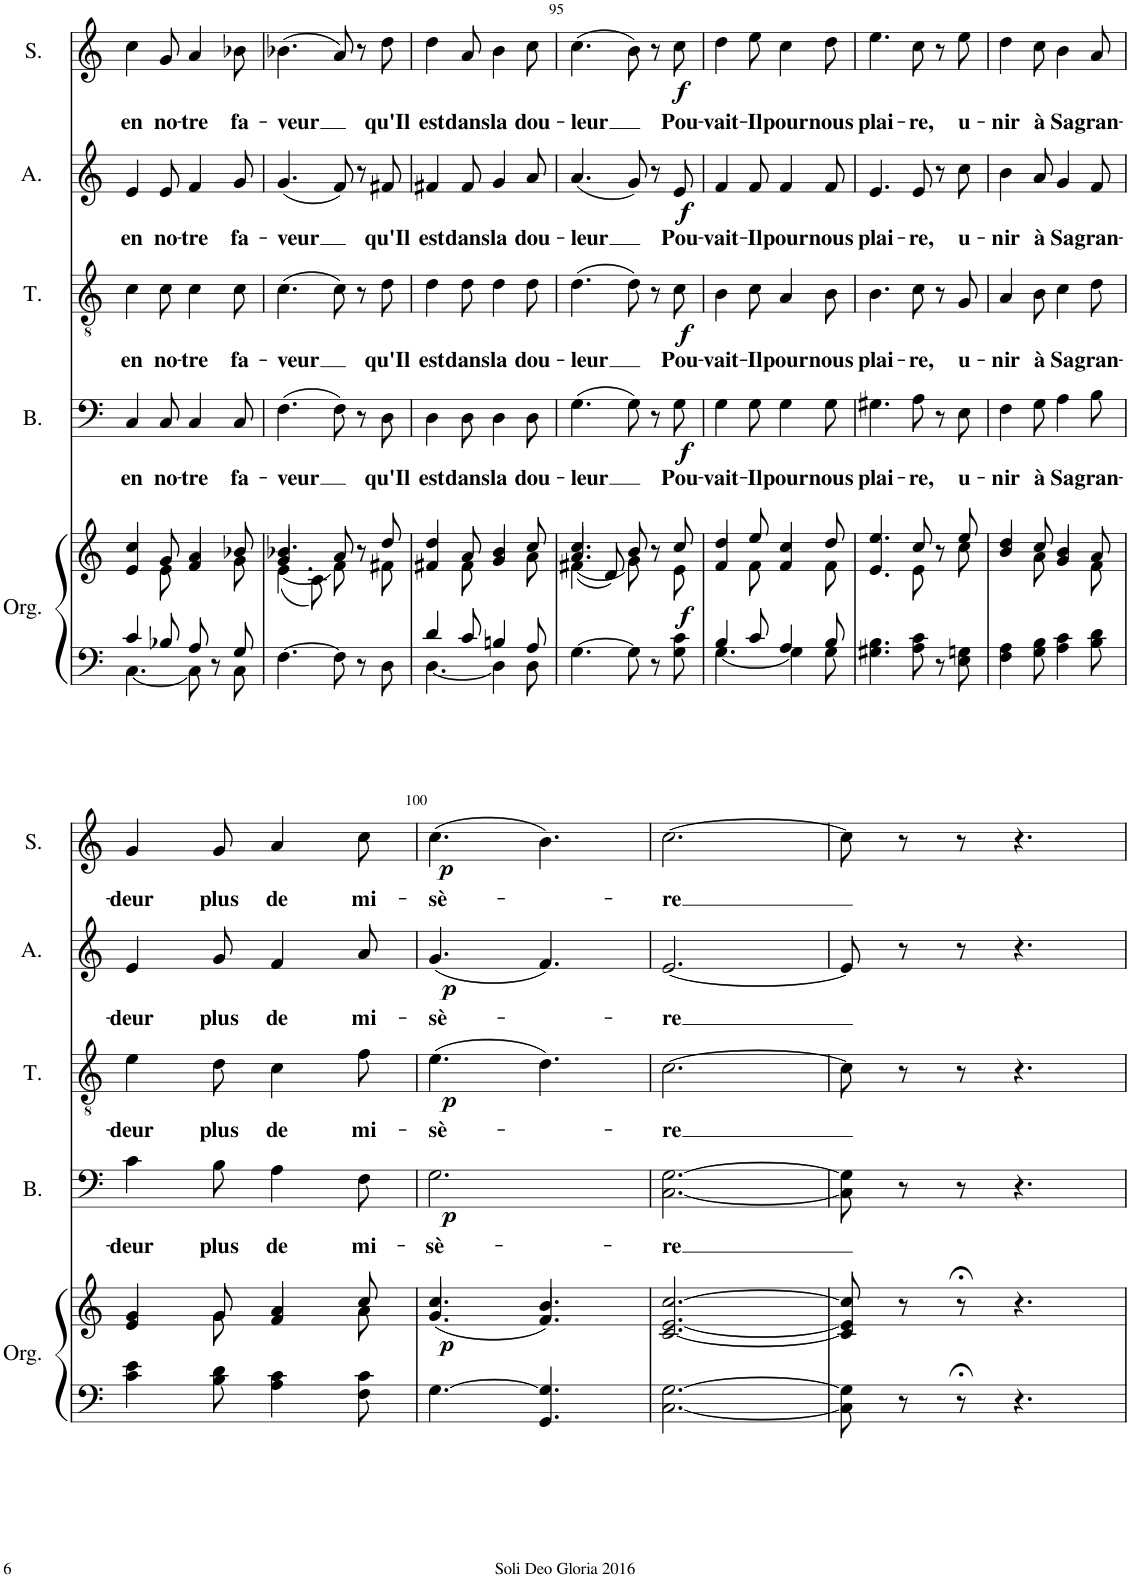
**kern	**kern	**dynam	**kern	**text	**dynam	**kern	**text	**dynam	**kern	**text	**dynam	**kern	**text	**dynam
*part5	*part5	*part5	*part4	*part4	*part4	*part3	*part3	*part3	*part2	*part2	*part2	*part1	*part1	*part1
*staff6	*staff5	*staff5/6	*staff4	*staff4	*staff4	*staff3	*staff3	*staff3	*staff2	*staff2	*staff2	*staff1	*staff1	*staff1
*I"Orgue	*	*	*I"Bass	*	*	*I"Ténor	*	*	*I"Alto	*	*	*I"Soprano	*	*
*I'Org.	*	*	*I'B.	*	*	*I'T.	*	*	*I'A.	*	*	*I'S.	*	*
!!LO:PB:g=z
*clefF4	*clefG2	*	*clefF4	*	*	*clefGv2	*	*	*clefG2	*	*	*clefG2	*	*
*k[]	*k[]	*	*k[]	*	*	*k[]	*	*	*k[]	*	*	*k[]	*	*
*M6/8	*M6/8	*	*M6/8	*	*	*M6/8	*	*	*M6/8	*	*	*M6/8	*	*
=92	=92	=92	=92	=92	=92	=92	=92	=92	=92	=92	=92	=92	=92	=92
*^	*^	*	*	*	*	*	*	*	*	*	*	*	*	*
!	!	!	!	!	!	!LO:LY:b	!	!	!LO:LY:b	!	!	!LO:LY:b	!	!	!LO:LY:b	!
4c/	[4.C\	4cc/	4e/	.	4C/	en	.	4c\	en	.	4e/	en	.	4cc\	en	.
!	!	!	!	!	!	!LO:LY:b	!	!	!LO:LY:b	!	!	!LO:LY:b	!	!	!LO:LY:b	!
8B-X/	.	8g/	8e\	.	8C/	no-	.	8c\	no-	.	8e/	no-	.	8g/	no-	.
!	!	!	!	!	!	!LO:LY:b	!	!	!LO:LY:b	!	!	!LO:LY:b	!	!	!LO:LY:b	!
8A/	8C\L]	4a/	4f/	.	4C/	-tre	.	4c\	-tre	.	4f/	-tre	.	4a/	-tre	.
8r	8ryy	.	.	.	.	.	.	.	.	.	.	.	.	.	.	.
!	!	!	!	!	!	!LO:LY:b	!	!	!LO:LY:b	!	!	!LO:LY:b	!	!	!LO:LY:b	!
8G/	8C\J	8b-X/	8g\	.	8C/	fa-	.	8c\	fa-	.	8g/	fa-	.	8b-X\	fa-	.
=93	=93	=93	=93	=93	=93	=93	=93	=93	=93	=93	=93	=93	=93	=93	=93	=93
*	*	*	*^	*	*	*	*	*	*	*	*	*	*	*	*	*
!	!	!	!	!	!	!	!LO:LY:b	!	!	!LO:LY:b	!	!	!LO:LY:b	!	!	!LO:LY:b	!
*v	*v	*	*	*	*	*	*	*	*	*	*	*	*	*	*	*	*
[4.F\	4.b-X/	(4.g/	(4e\	.	(4.F\	-veur	.	(4.c\	-veur	.	(4.g/	-veur	.	(4.b-X\	-veur	.
.	.	.	8c\)	.	.	.	.	.	.	.	.	.	.	.	.	.
8F\]	8a/	8f\L)	4.ryy	.	8F\)	.	.	8c\)	.	.	8f/)	.	.	8a/)	.	.
8r	8r	8ryy	.	.	8r	.	.	8r	.	.	8r	.	.	8r	.	.
!	!	!	!	!	!	!LO:LY:b	!	!	!LO:LY:b	!	!	!LO:LY:b	!	!	!LO:LY:b	!
8D\	8dd/	8f#X\J	.	.	8D\	qu'Il	.	8d\	qu'Il	.	8f#X/	qu'Il	.	8dd\	qu'Il	.
*	*	*v	*v	*	*	*	*	*	*	*	*	*	*	*	*	*
=94	=94	=94	=94	=94	=94	=94	=94	=94	=94	=94	=94	=94	=94	=94	=94
*^	*	*	*	*	*	*	*	*	*	*	*	*	*	*	*
!	!	!	!	!	!	!LO:LY:b	!	!	!LO:LY:b	!	!	!LO:LY:b	!	!	!LO:LY:b	!
4d/	[4.D\	4dd/	4f#X/	.	4D\	est	.	4d\	est	.	4f#X/	est	.	4dd\	est	.
!	!	!	!	!	!	!LO:LY:b	!	!	!LO:LY:b	!	!	!LO:LY:b	!	!	!LO:LY:b	!
8c/	.	8a/	8f#\	.	8D\	dans	.	8d\	dans	.	8f#/	dans	.	8a/	dans	.
!	!	!	!	!	!	!LO:LY:b	!	!	!LO:LY:b	!	!	!LO:LY:b	!	!	!LO:LY:b	!
4Bn/	4D\]	4b/	4g/	.	4D\	la	.	4d\	la	.	4g/	la	.	4b\	la	.
!	!	!	!	!	!	!LO:LY:b	!	!	!LO:LY:b	!	!	!LO:LY:b	!	!	!LO:LY:b	!
8A/	8D\	8cc/	8a\	.	8D\	dou-	.	8d\	dou-	.	8a/	dou-	.	8cc\	dou-	.
=95	=95	=95	=95	=95	=95	=95	=95	=95	=95	=95	=95	=95	=95	=95	=95	=95
*	*	*	*^	*	*	*	*	*	*	*	*	*	*	*	*	*
!	!	!	!	!	!	!	!LO:LY:b	!	!	!LO:LY:b	!	!	!LO:LY:b	!	!	!LO:LY:b	!
*v	*v	*	*	*	*	*	*	*	*	*	*	*	*	*	*	*	*
[4.G\	4.cc/	(4.a/	(4f#X\	.	(4.G\	-leur	.	(4.d\	-leur	.	(4.a/	-leur	.	(4.cc\	-leur	.
.	.	.	8d/)	.	.	.	.	.	.	.	.	.	.	.	.	.
8G\]	8b/	8g\L)	4.ryy	.	8G\)	.	.	8d\)	.	.	8g/)	.	.	8b\)	.	.
8r	8r	8ryy	.	.	8r	.	.	8r	.	.	8r	.	.	8r	.	.
!	!	!	!	!LO:DY:b	!	!LO:LY:b	!LO:DY:b	!	!LO:LY:b	!LO:DY:b	!	!LO:LY:b	!LO:DY:b	!	!LO:LY:b	!LO:DY:b
8G\ 8c\	8cc/	8e\J	.	f	8G\	Pou-	f	8c\	Pou-	f	8e/	Pou-	f	8cc\	Pou-	f
*	*	*v	*v	*	*	*	*	*	*	*	*	*	*	*	*	*
=96	=96	=96	=96	=96	=96	=96	=96	=96	=96	=96	=96	=96	=96	=96	=96
*^	*	*	*	*	*	*	*	*	*	*	*	*	*	*	*
!	!	!	!	!	!	!LO:LY:b	!	!	!LO:LY:b	!	!	!LO:LY:b	!	!	!LO:LY:b	!
4B/	[4.G\	4dd/	4f/	.	4G\	-vait-	.	4B\	-vait-	.	4f/	-vait-	.	4dd\	-vait-	.
!	!	!	!	!	!	!LO:LY:b	!	!	!LO:LY:b	!	!	!LO:LY:b	!	!	!LO:LY:b	!
8c/	.	8ee/	8f\	.	8G\	-Il	.	8c\	-Il	.	8f/	-Il	.	8ee\	-Il	.
!	!	!	!	!	!	!LO:LY:b	!	!	!LO:LY:b	!	!	!LO:LY:b	!	!	!LO:LY:b	!
4A/	4G\]	4cc/	4f/	.	4G\	pour	.	4A/	pour	.	4f/	pour	.	4cc\	pour	.
!	!	!	!	!	!	!LO:LY:b	!	!	!LO:LY:b	!	!	!LO:LY:b	!	!	!LO:LY:b	!
8B/	8G\	8dd/	8f\	.	8G\	nous	.	8B\	nous	.	8f/	nous	.	8dd\	nous	.
=97	=97	=97	=97	=97	=97	=97	=97	=97	=97	=97	=97	=97	=97	=97	=97	=97
!	!	!	!	!	!	!LO:LY:b	!	!	!LO:LY:b	!	!	!LO:LY:b	!	!	!LO:LY:b	!
*v	*v	*	*	*	*	*	*	*	*	*	*	*	*	*	*	*
4.G#X\ 4.B\	4.ee/	4.e/	.	4.G#X\	plai-	.	4.B\	plai-	.	4.e/	plai-	.	4.ee\	plai-	.
!	!	!	!	!	!LO:LY:b	!	!	!LO:LY:b	!	!	!LO:LY:b	!	!	!LO:LY:b	!
8A\ 8c\	8cc/	8e\L	.	8A\	-re,	.	8c\	-re,	.	8e/	-re,	.	8cc\	-re,	.
8r	8r	8ryy	.	8r	.	.	8r	.	.	8r	.	.	8r	.	.
!	!	!	!	!	!LO:LY:b	!	!	!LO:LY:b	!	!	!LO:LY:b	!	!	!LO:LY:b	!
8E\ 8Gn\	8ee/	8cc\J	.	8E\	u-	.	8G/	u-	.	8cc\	u-	.	8ee\	u-	.
=98	=98	=98	=98	=98	=98	=98	=98	=98	=98	=98	=98	=98	=98	=98	=98
!	!	!	!	!	!LO:LY:b	!	!	!LO:LY:b	!	!	!LO:LY:b	!	!	!LO:LY:b	!
4F\ 4A\	4dd/	4b/	.	4F\	-nir	.	4A/	-nir	.	4b\	-nir	.	4dd\	-nir	.
!	!	!	!	!	!LO:LY:b	!	!	!LO:LY:b	!	!	!LO:LY:b	!	!	!LO:LY:b	!
8G\ 8B\	8cc/	8a\	.	8G\	à	.	8B\	à	.	8a/	à	.	8cc\	à	.
!	!	!	!	!	!LO:LY:b	!	!	!LO:LY:b	!	!	!LO:LY:b	!	!	!LO:LY:b	!
4A\ 4c\	4b/	4g/	.	4A\	Sa	.	4c\	Sa	.	4g/	Sa	.	4b\	Sa	.
!	!	!	!	!	!LO:LY:b	!	!	!LO:LY:b	!	!	!LO:LY:b	!	!	!LO:LY:b	!
8B\ 8d\	8a/	8f\	.	8B\	gran-	.	8d\	gran-	.	8f/	gran-	.	8a/	gran-	.
!!LO:LB:g=z
=99	=99	=99	=99	=99	=99	=99	=99	=99	=99	=99	=99	=99	=99	=99	=99
!	!	!	!	!	!LO:LY:b	!	!	!LO:LY:b	!	!	!LO:LY:b	!	!	!LO:LY:b	!
4c\ 4e\	4g/	4e/	.	4c\	-deur	.	4e\	-deur	.	4e/	-deur	.	4g/	-deur	.
!	!	!	!	!	!LO:LY:b	!	!	!LO:LY:b	!	!	!LO:LY:b	!	!	!LO:LY:b	!
8B\ 8d\	8g/	8g\	.	8B\	plus	.	8d\	plus	.	8g/	plus	.	8g/	plus	.
!	!	!	!	!	!LO:LY:b	!	!	!LO:LY:b	!	!	!LO:LY:b	!	!	!LO:LY:b	!
4A\ 4c\	4a/	4f/	.	4A\	de	.	4c\	de	.	4f/	de	.	4a/	de	.
!	!	!	!	!	!LO:LY:b	!	!	!LO:LY:b	!	!	!LO:LY:b	!	!	!LO:LY:b	!
8F\ 8c\	8cc/	8a\	.	8F\	mi-	.	8f\	mi-	.	8a/	mi-	.	8cc\	mi-	.
=100	=100	=100	=100	=100	=100	=100	=100	=100	=100	=100	=100	=100	=100	=100	=100
!	!	!	!LO:DY:b	!	!LO:LY:b	!LO:DY:b	!	!LO:LY:b	!LO:DY:b	!	!LO:LY:b	!LO:DY:b	!	!LO:LY:b	!LO:DY:b
[4.G\	4.cc/	(4.g/	p	2.G\	-sè-	p	(4.e\	-sè-	p	(4.g/	-sè-	p	(4.cc\	-sè-	p
4.GG/ 4.G/]	4.b/	4.f/)	.	.	.	.	4.d\)	.	.	4.f/)	.	.	4.b\)	.	.
=101	=101	=101	=101	=101	=101	=101	=101	=101	=101	=101	=101	=101	=101	=101	=101
!	!	!	!	!	!LO:LY:b	!	!	!LO:LY:b	!	!	!LO:LY:b	!	!	!LO:LY:b	!
*	*v	*v	*	*	*	*	*	*	*	*	*	*	*	*	*
[2.C\ [2.G\	[2.c/ [2.e/ [2.cc/	.	[2.C\ [2.G\	-re	.	[2.c\	-re	.	[2.e/	-re	.	[2.cc\	-re	.
=102	=102	=102	=102	=102	=102	=102	=102	=102	=102	=102	=102	=102	=102	=102
8C\] 8G\]	8c/] 8e/] 8cc/]	.	8C\] 8G\]	.	.	8c\]	.	.	8e/]	.	.	8cc\]	.	.
8r	8r	.	8r	.	.	8r	.	.	8r	.	.	8r	.	.
8r;<	8r;<	.	8r	.	.	8r	.	.	8r	.	.	8r	.	.
4.r	4.r	.	4.r	.	.	4.r	.	.	4.r	.	.	4.r	.	.
=	=	=	=	=	=	=	=	=	=	=	=	=	=	=
*-	*-	*-	*-	*-	*-	*-	*-	*-	*-	*-	*-	*-	*-	*-
